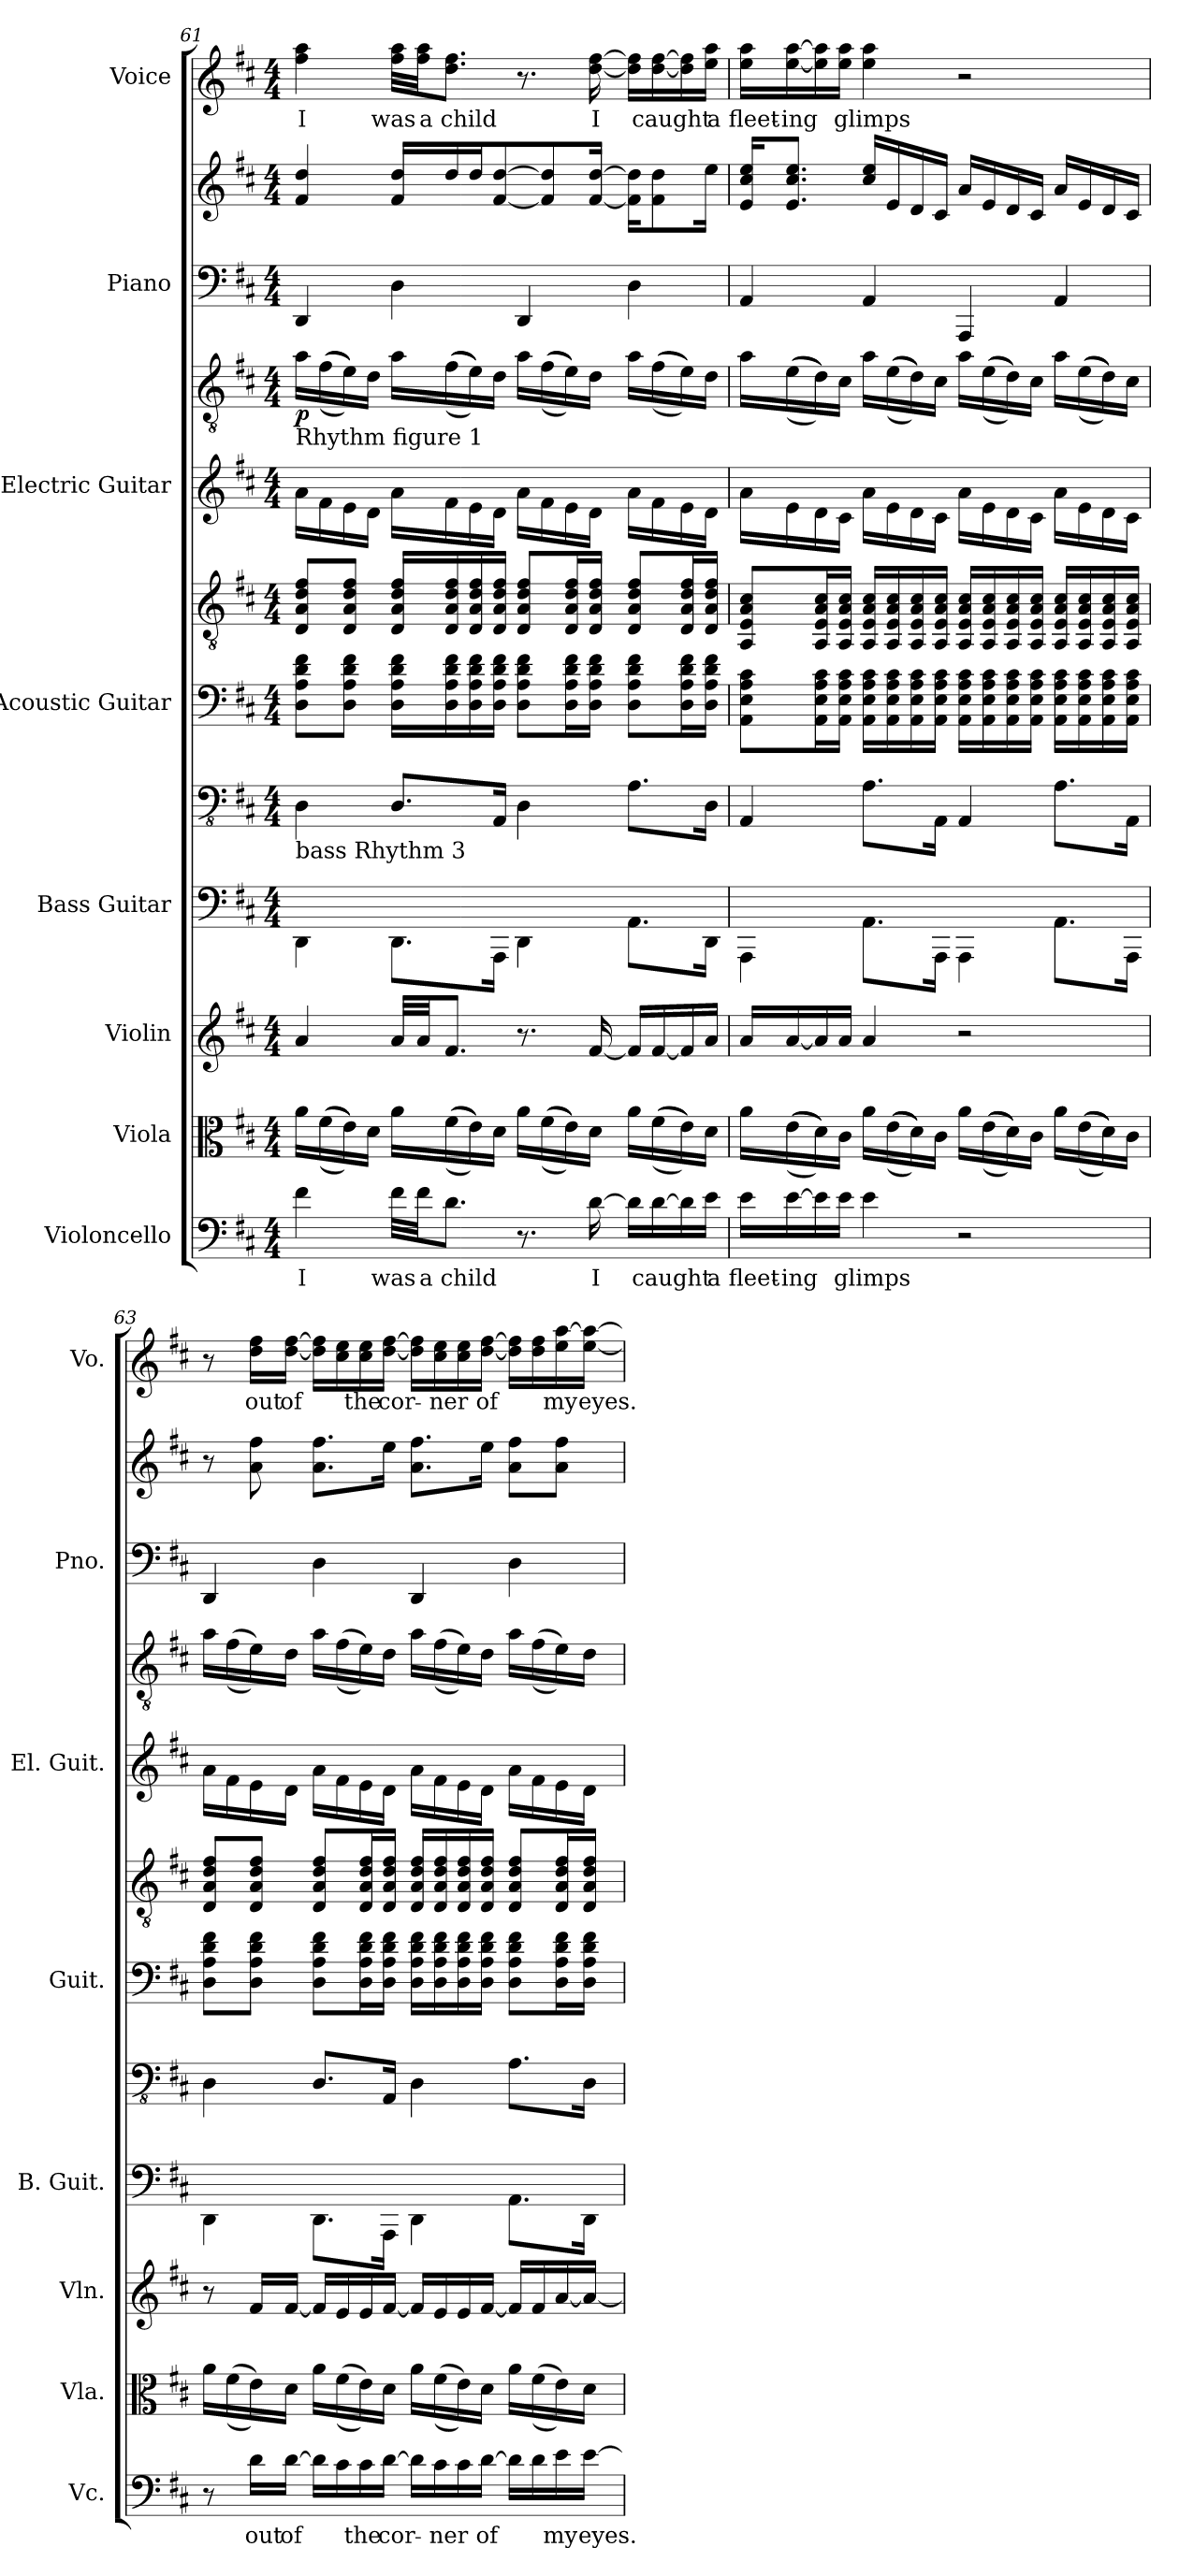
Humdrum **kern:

**kern	**text	**kern	**kern	**kern	**kern	**kern	**kern	**kern	**kern	**dynam	**kern	**kern	**kern	**text
*part8	*part8	*part7	*part6	*part5	*part5	*part4	*part4	*part3	*part3	*part3	*part2	*part2	*part1	*part1
*staff12	*staff12	*staff11	*staff10	*staff9	*staff8	*staff7	*staff6	*staff5	*staff4	*staff4/5	*staff3	*staff2	*staff1	*staff1
*I"Violoncello	*	*I"Viola	*I"Violin	*I"Bass Guitar	*	*I"Acoustic Guitar	*	*I"Electric Guitar	*	*	*I"Piano	*	*I"Voice	*
*I'Vc.	*	*I'Vla.	*I'Vln.	*I'B. Guit.	*	*I'Guit.	*	*I'El. Guit.	*	*	*I'Pno.	*	*I'Vo.	*
!!LO:PB:g=z
*clefF4	*	*clefC3	*clefG2	*	*clefFv4	*	*clefGv2	*	*clefGv2	*	*clefF4	*clefG2	*clefG2	*
*k[f#c#]	*	*k[f#c#]	*k[f#c#]	*k[f#c#]	*k[f#c#]	*k[f#c#]	*k[f#c#]	*k[f#c#]	*k[f#c#]	*	*k[f#c#]	*k[f#c#]	*k[f#c#]	*
*M4/4	*	*M4/4	*M4/4	*M4/4	*M4/4	*M4/4	*M4/4	*M4/4	*M4/4	*	*M4/4	*M4/4	*M4/4	*
=61	=61	=61	=61	=61	=61	=61	=61	=61	=61	=61	=61	=61	=61	=61
!	!	!	!	!	!	!	!	!	!LO:TX:b:t=Rhythm figure 1	!	!	!	!	!
!	!	!	!	!	!LO:TX:b:t=bass Rhythm 3	!	!	!	!	!	!	!	!	!
!	!	!	!	!	!	!	!	!	!	!LO:DY:b	!	!	!	!
4f#\	I	16a\LL	4a/	4DD\	4DD\	8D\ 8A\ 8d\ 8f#\L	8D/ 8A/ 8d/ 8f#/L	16a\LL	16a\LL	p	4DD/	4f#/ 4dd/	4ff#\ 4aa\	I
.	.	((((16f#\	.	.	.	.	.	16f#\	((((16f#\	.	.	.	.	.
.	.	16e\))))	.	.	.	8D\ 8A\ 8d\ 8f#\J	8D/ 8A/ 8d/ 8f#/J	16e\	16e\))))	.	.	.	.	.
.	.	16d\JJ	.	.	.	.	.	16d\JJ	16d\JJ	.	.	.	.	.
32f#\LLL	was	16a\LL	32a/LLL	8.DD\L	8.DD/L	16D\ 16A\ 16d\ 16f#\LL	16D/ 16A/ 16d/ 16f#/LL	16a\LL	16a\LL	.	4D\	16f#/ 16dd/LL	32ff#\ 32aa\LLL	was
32f#\JJ	a	.	32a/JJ	.	.	.	.	.	.	.	.	.	32ff#\ 32aa\JJ	a
8.d\J	child	((((16f#\	8.f#/J	.	.	16D\ 16A\ 16d\ 16f#\	16D/ 16A/ 16d/ 16f#/	16f#\	((((16f#\	.	.	16dd/	8.dd\ 8.ff#\J	child
.	.	16e\))))	.	.	.	16D\ 16A\ 16d\ 16f#\	16D/ 16A/ 16d/ 16f#/	16e\	16e\))))	.	.	16dd/J	.	.
.	.	16d\JJ	.	16AAA\Jk	16AAA/Jk	16D\ 16A\ 16d\ 16f#\JJ	16D/ 16A/ 16d/ 16f#/JJ	16d\JJ	16d\JJ	.	.	[8f#/ [8dd/	.	.
8.r	.	16a\LL	8.r	4DD\	4DD\	8D\ 8A\ 8d\ 8f#\L	8D/ 8A/ 8d/ 8f#/L	16a\LL	16a\LL	.	4DD/	.	8.r	.
.	.	((((16f#\	.	.	.	.	.	16f#\	((((16f#\	.	.	8f#/] 8dd/]	.	.
.	.	16e\))))	.	.	.	16D\ 16A\ 16d\ 16f#\L	16D/ 16A/ 16d/ 16f#/L	16e\	16e\))))	.	.	.	.	.
[16d\	I	16d\JJ	[16f#/	.	.	16D\ 16A\ 16d\ 16f#\JJ	16D/ 16A/ 16d/ 16f#/JJ	16d\JJ	16d\JJ	.	.	[16f#/ [16dd/Jk	[16dd\ [16ff#\	I
16d\LL]	.	16a\LL	16f#/LL]	8.AA\L	8.AA\L	8D\ 8A\ 8d\ 8f#\L	8D/ 8A/ 8d/ 8f#/L	16a\LL	16a\LL	.	4D\	16f#\] 16dd\]KL	16dd\] 16ff#\]LL	.
[16d\	caught	((((16f#\	[16f#/	.	.	.	.	16f#\	((((16f#\	.	.	8f#\ 8dd\	[16dd\ [16ff#\	caught
16d\]	.	16e\))))	16f#/]	.	.	16D\ 16A\ 16d\ 16f#\L	16D/ 16A/ 16d/ 16f#/L	16e\	16e\))))	.	.	.	16dd\] 16ff#\]	.
16e\JJ	a	16d\JJ	16a/JJ	16DD\Jk	16DD\Jk	16D\ 16A\ 16d\ 16f#\JJ	16D/ 16A/ 16d/ 16f#/JJ	16d\JJ	16d\JJ	.	.	16ee\Jk	16ee\ 16aa\JJ	a
=62	=62	=62	=62	=62	=62	=62	=62	=62	=62	=62	=62	=62	=62	=62
16e\LL	fleet-	16a\LL	16a/LL	4AAA\	4AAA/	8AA\ 8E\ 8A\ 8c#\L	8AA/ 8E/ 8A/ 8c#/L	16a\LL	16a\LL	.	4AA/	16e/ 16cc#/ 16ee/KL	16ee\ 16aa\LL	fleet-
[16e\	-ing	((((16e\	[16a/	.	.	.	.	16e\	((((16e\	.	.	8.e/ 8.cc#/ 8.ee/J	[16ee\ [16aa\	-ing
16e\]	.	16d\))))	16a/]	.	.	16AA\ 16E\ 16A\ 16c#\L	16AA/ 16E/ 16A/ 16c#/L	16d\	16d\))))	.	.	.	16ee\] 16aa\]	.
16e\JJ	glimps	16c#\JJ	16a/JJ	.	.	16AA\ 16E\ 16A\ 16c#\JJ	16AA/ 16E/ 16A/ 16c#/JJ	16c#\JJ	16c#\JJ	.	.	.	16ee\ 16aa\JJ	glimps
4e\	.	16a\LL	4a/	8.AA\L	8.AA\L	16AA\ 16E\ 16A\ 16c#\LL	16AA/ 16E/ 16A/ 16c#/LL	16a\LL	16a\LL	.	4AA/	16cc#/ 16ee/LL	4ee\ 4aa\	.
.	.	((((16e\	.	.	.	16AA\ 16E\ 16A\ 16c#\	16AA/ 16E/ 16A/ 16c#/	16e\	((((16e\	.	.	16e/	.	.
.	.	16d\))))	.	.	.	16AA\ 16E\ 16A\ 16c#\	16AA/ 16E/ 16A/ 16c#/	16d\	16d\))))	.	.	16d/	.	.
.	.	16c#\JJ	.	16AAA\Jk	16AAA\Jk	16AA\ 16E\ 16A\ 16c#\JJ	16AA/ 16E/ 16A/ 16c#/JJ	16c#\JJ	16c#\JJ	.	.	16c#/JJ	.	.
2r	.	16a\LL	2r	4AAA\	4AAA/	16AA\ 16E\ 16A\ 16c#\LL	16AA/ 16E/ 16A/ 16c#/LL	16a\LL	16a\LL	.	4AAA/	16a/LL	2r	.
.	.	((((16e\	.	.	.	16AA\ 16E\ 16A\ 16c#\	16AA/ 16E/ 16A/ 16c#/	16e\	((((16e\	.	.	16e/	.	.
.	.	16d\))))	.	.	.	16AA\ 16E\ 16A\ 16c#\	16AA/ 16E/ 16A/ 16c#/	16d\	16d\))))	.	.	16d/	.	.
.	.	16c#\JJ	.	.	.	16AA\ 16E\ 16A\ 16c#\JJ	16AA/ 16E/ 16A/ 16c#/JJ	16c#\JJ	16c#\JJ	.	.	16c#/JJ	.	.
.	.	16a\LL	.	8.AA\L	8.AA\L	16AA\ 16E\ 16A\ 16c#\LL	16AA/ 16E/ 16A/ 16c#/LL	16a\LL	16a\LL	.	4AA/	16a/LL	.	.
.	.	((((16e\	.	.	.	16AA\ 16E\ 16A\ 16c#\	16AA/ 16E/ 16A/ 16c#/	16e\	((((16e\	.	.	16e/	.	.
.	.	16d\))))	.	.	.	16AA\ 16E\ 16A\ 16c#\	16AA/ 16E/ 16A/ 16c#/	16d\	16d\))))	.	.	16d/	.	.
.	.	16c#\JJ	.	16AAA\Jk	16AAA\Jk	16AA\ 16E\ 16A\ 16c#\JJ	16AA/ 16E/ 16A/ 16c#/JJ	16c#\JJ	16c#\JJ	.	.	16c#/JJ	.	.
!!LO:PB:g=z
=63	=63	=63	=63	=63	=63	=63	=63	=63	=63	=63	=63	=63	=63	=63
8r	.	16a\LL	8r	4DD\	4DD\	8D\ 8A\ 8d\ 8f#\L	8D/ 8A/ 8d/ 8f#/L	16a\LL	16a\LL	.	4DD/	8r	8r	.
.	.	((16f#\	.	.	.	.	.	16f#\	((16f#\	.	.	.	.	.
16d\LL	out	16e\))	16f#/LL	.	.	8D\ 8A\ 8d\ 8f#\J	8D/ 8A/ 8d/ 8f#/J	16e\	16e\))	.	.	8a\ 8ff#\	16dd\ 16ff#\LL	out
[16d\JJ	of	16d\JJ	[16f#/JJ	.	.	.	.	16d\JJ	16d\JJ	.	.	.	[16dd\ [16ff#\JJ	of
16d\LL]	.	16a\LL	16f#/LL]	8.DD\L	8.DD/L	8D\ 8A\ 8d\ 8f#\L	8D/ 8A/ 8d/ 8f#/L	16a\LL	16a\LL	.	4D\	8.a\ 8.ff#\L	16dd\] 16ff#\]LL	.
16c#\	.	((16f#\	16e/	.	.	.	.	16f#\	((16f#\	.	.	.	16cc#\ 16ee\	.
16c#\	the	16e\))	16e/	.	.	16D\ 16A\ 16d\ 16f#\L	16D/ 16A/ 16d/ 16f#/L	16e\	16e\))	.	.	.	16cc#\ 16ee\	the
[16d\JJ	cor-	16d\JJ	[16f#/JJ	16AAA\Jk	16AAA/Jk	16D\ 16A\ 16d\ 16f#\JJ	16D/ 16A/ 16d/ 16f#/JJ	16d\JJ	16d\JJ	.	.	16ee\Jk	[16dd\ [16ff#\JJ	cor-
16d\LL]	.	16a\LL	16f#/LL]	4DD\	4DD\	16D\ 16A\ 16d\ 16f#\LL	16D/ 16A/ 16d/ 16f#/LL	16a\LL	16a\LL	.	4DD/	8.a\ 8.ff#\L	16dd\] 16ff#\]LL	.
16c#\	-ner	((16f#\	16e/	.	.	16D\ 16A\ 16d\ 16f#\	16D/ 16A/ 16d/ 16f#/	16f#\	((16f#\	.	.	.	16cc#\ 16ee\	-ner
16c#\	.	16e\))	16e/	.	.	16D\ 16A\ 16d\ 16f#\	16D/ 16A/ 16d/ 16f#/	16e\	16e\))	.	.	.	16cc#\ 16ee\	.
[16d\JJ	of	16d\JJ	[16f#/JJ	.	.	16D\ 16A\ 16d\ 16f#\JJ	16D/ 16A/ 16d/ 16f#/JJ	16d\JJ	16d\JJ	.	.	16ee\Jk	[16dd\ [16ff#\JJ	of
16d\LL]	.	16a\LL	16f#/LL]	8.AA\L	8.AA\L	8D\ 8A\ 8d\ 8f#\L	8D/ 8A/ 8d/ 8f#/L	16a\LL	16a\LL	.	4D\	8a\ 8ff#\L	16dd\] 16ff#\]LL	.
16d\	.	((16f#\	16f#/	.	.	.	.	16f#\	((16f#\	.	.	.	16dd\ 16ff#\	.
16e\	my	16e\))	[16a/	.	.	16D\ 16A\ 16d\ 16f#\L	16D/ 16A/ 16d/ 16f#/L	16e\	16e\))	.	.	8a\ 8ff#\J	16ee\ [16aa\	my
[16e\JJ	eyes.	16d\JJ	16a/JJ_	16DD\Jk	16DD\Jk	16D\ 16A\ 16d\ 16f#\JJ	16D/ 16A/ 16d/ 16f#/JJ	16d\JJ	16d\JJ	.	.	.	[16ee\ 16aa\_JJ	eyes.
=	=	=	=	=	=	=	=	=	=	=	=	=	=	=
*-	*-	*-	*-	*-	*-	*-	*-	*-	*-	*-	*-	*-	*-	*-
